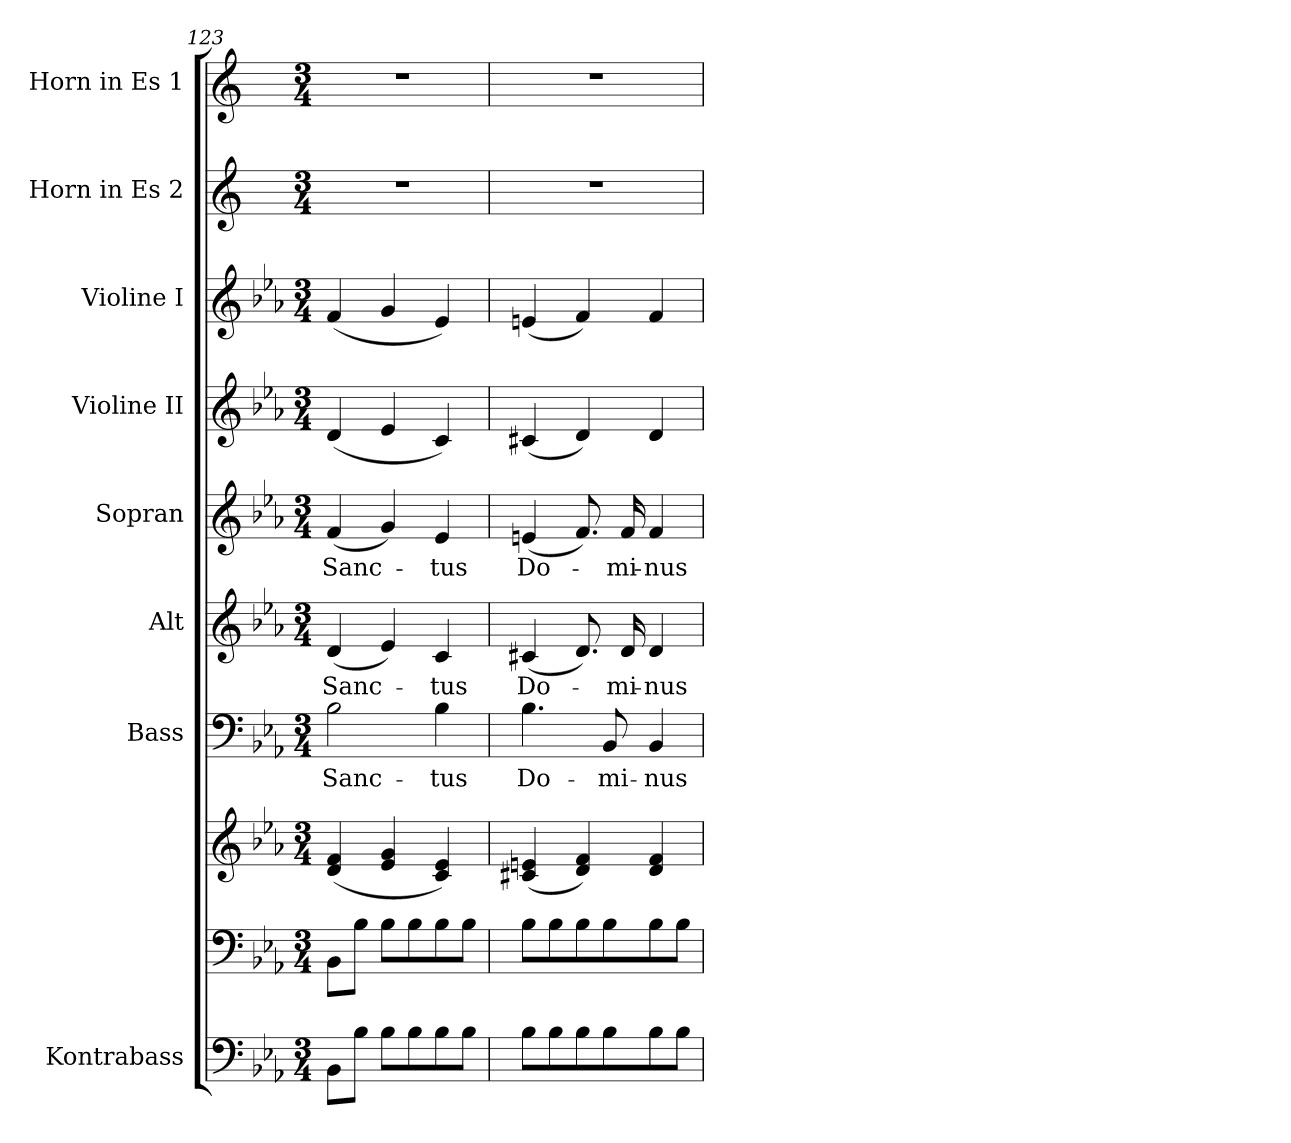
**kern	**kern	**kern	**kern	**text	**kern	**text	**kern	**text	**kern	**kern	**kern	**kern
*part9	*part8	*part8	*part7	*part7	*part6	*part6	*part5	*part5	*part4	*part3	*part2	*part1
*staff10	*staff9	*staff8	*staff7	*staff7	*staff6	*staff6	*staff5	*staff5	*staff4	*staff3	*staff2	*staff1
*I"Kontrabass	*	*	*I"Bass	*	*I"Alt	*	*I"Sopran	*	*I"Violine II	*I"Violine I	*I"Horn in Es 2	*I"Horn in Es 1
*I'Kb.	*	*	*I'B.	*	*I'A.	*	*I'S.	*	*I'Vl. II	*I'Vl. I	*	*
*clefF4	*clefF4	*clefG2	*clefF4	*	*clefG2	*	*clefG2	*	*clefG2	*clefG2	*clefG2	*clefG2
*ITrd7c12	*	*	*	*	*	*	*	*	*	*	*ITrd5c9	*ITrd5c9
*k[b-e-a-]	*k[b-e-a-]	*k[b-e-a-]	*k[b-e-a-]	*	*k[b-e-a-]	*	*k[b-e-a-]	*	*k[b-e-a-]	*k[b-e-a-]	*k[b-e-a-]	*k[b-e-a-]
*E-:	*E-:	*E-:	*E-:	*	*E-:	*	*E-:	*	*E-:	*E-:	*E-:	*E-:
*M3/4	*M3/4	*M3/4	*M3/4	*	*M3/4	*	*M3/4	*	*M3/4	*M3/4	*M3/4	*M3/4
=123	=123	=123	=123	=123	=123	=123	=123	=123	=123	=123	=123	=123
!	!	!	!	!LO:LY:b	!	!LO:LY:b	!	!LO:LY:b	!	!	!	!
8BBB-\L	8BB-\L	(<4d/ 4f/	2B-\	Sanc-	(<4d/	Sanc-	(<4f/	Sanc-	(<4d/	(<4f/	2.r	2.r
8BB-\J	8B-\J	.	.	.	.	.	.	.	.	.	.	.
8BB-\L	8B-\L	4e-/ 4g/	.	.	4e-/)	.	4g/)	.	4e-/	4g/	.	.
8BB-\	8B-\	.	.	.	.	.	.	.	.	.	.	.
!	!	!	!	!LO:LY:b	!	!LO:LY:b	!	!LO:LY:b	!	!	!	!
8BB-\	8B-\	4c/ 4e-/)	4B-\	-tus	4c/	-tus	4e-/	-tus	4c/)	4e-/)	.	.
8BB-\J	8B-\J	.	.	.	.	.	.	.	.	.	.	.
!!LO:PB:g=z
=124	=124	=124	=124	=124	=124	=124	=124	=124	=124	=124	=124	=124
!	!	!	!	!LO:LY:b	!	!LO:LY:b	!	!LO:LY:b	!	!	!	!
8BB-\L	8B-\L	(<4c#X/ 4en/	4.B-\	Do-	(<4c#X/	Do-	(<4en/	Do-	(<4c#X/	(<4en/	2.r	2.r
8BB-\	8B-\	.	.	.	.	.	.	.	.	.	.	.
8BB-\	8B-\	4d/ 4f/)	.	.	8.d/)	.	8.f/)	.	4d/)	4f/)	.	.
!	!	!	!	!LO:LY:b	!	!	!	!	!	!	!	!
8BB-\	8B-\	.	8BB-/	-mi-	.	.	.	.	.	.	.	.
!	!	!	!	!	!	!LO:LY:b	!	!LO:LY:b	!	!	!	!
.	.	.	.	.	16d/	-mi-	16f/	-mi-	.	.	.	.
!	!	!	!	!LO:LY:b	!	!LO:LY:b	!	!LO:LY:b	!	!	!	!
8BB-\	8B-\	4d/ 4f/	4BB-/	-nus	4d/	-nus	4f/	-nus	4d/	4f/	.	.
8BB-\J	8B-\J	.	.	.	.	.	.	.	.	.	.	.
=	=	=	=	=	=	=	=	=	=	=	=	=
*-	*-	*-	*-	*-	*-	*-	*-	*-	*-	*-	*-	*-
